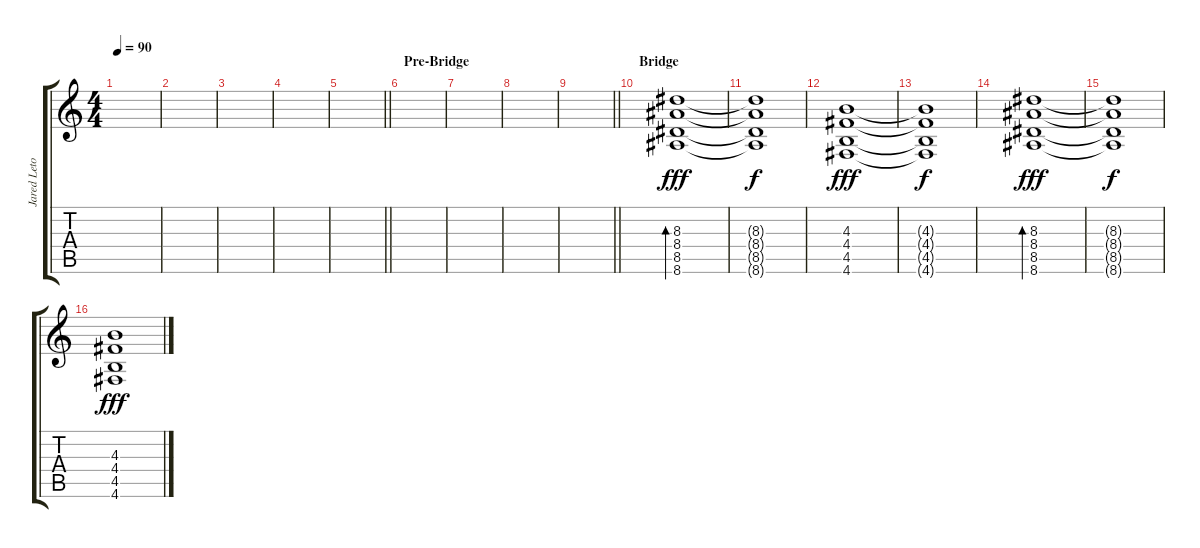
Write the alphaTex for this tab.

\track ("Jared Leto - Guitar" "Jared Leto") {instrument overdrivenguitar}
\staff {score tabs}
\tuning (E4 B3 G3 D3 G2 D2) {hide}
\ts (4 4)
\tempo 90
\clef g2
\ks c
|
|
|
|
\barLineRight lightlight
|
\section ("" "Pre-Bridge")
|
|
|
\barLineRight lightlight
|
\section ("" "Bridge")
(8.3 8.4 8.5 8.6).1{bd 120 dy fff} |
(8.3{t} 8.4{t} 8.5{t} 8.6{t}).1{dy f} |
(4.3 4.4 4.5 4.6).1{dy fff} |
(4.3{t} 4.4{t} 4.5{t} 4.6{t}).1{dy f} |
(8.3 8.4 8.5 8.6).1{bd 120 dy fff} |
(8.3{t} 8.4{t} 8.5{t} 8.6{t}).1{dy f} |
(4.3 4.4 4.5 4.6).1{dy fff}
